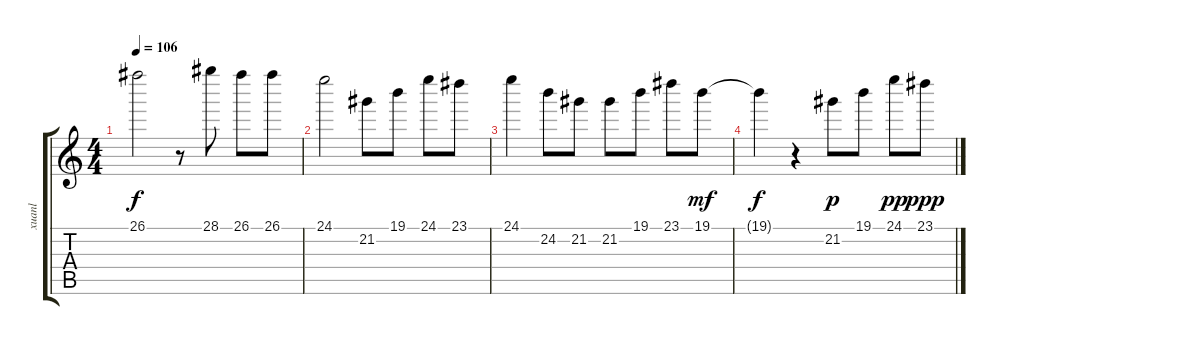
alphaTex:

\track ("xuanl" "xuanl") {instrument overdrivenguitar}
\staff {score tabs}
\tuning (E4 B3 G3 D3 A2 E2) {hide}
\ts (4 4)
\tempo 106
\clef g2
\ks c
26.1{t}.2{dy f} r.8 28.1.8 26.1.8 26.1.8 |
24.1.2 21.2.8 19.1.8 24.1.8 23.1.8 |
24.1.4 24.2.8 21.2.8 21.2.8 19.1.8 23.1.8 19.1.8{dy mf} |
19.1{t}.4{dy f} r.4 21.2.8{dy p} 19.1.8 24.1.8{dy pp} 23.1.8{dy ppp}
